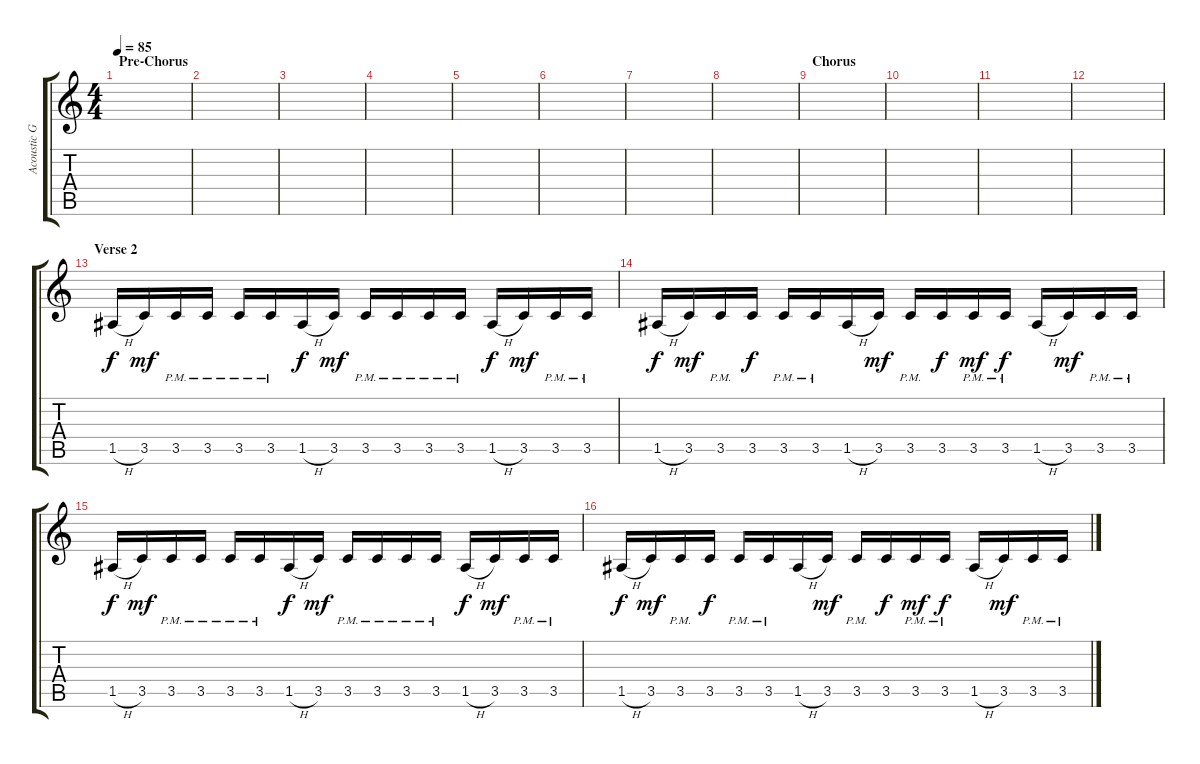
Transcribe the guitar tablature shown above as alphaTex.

\track ("Acoustic Guitar" "Acoustic G") {instrument acousticguitarsteel}
\staff {score tabs}
\tuning (E4 B3 G3 D3 A2 D2) {hide}
\ts (4 4)
\section ("" "Pre-Chorus")
\tempo 85
\clef g2
\ks c
|
|
|
|
|
|
|
|
\section ("" "Chorus")
|
|
|
|
\section ("" "Verse 2")
1.5{h}.16{dy f} 3.5.16{dy mf} 3.5{pm}.16 3.5{pm}.16 3.5{pm}.16 3.5{pm}.16 1.5{h}.16{dy f} 3.5.16{dy mf} 3.5{pm}.16 3.5{pm}.16 3.5{pm}.16 3.5{pm}.16 1.5{h}.16{dy f} 3.5.16{dy mf} 3.5{pm}.16 3.5{pm}.16 |
1.5{h}.16{dy f} 3.5.16{dy mf} 3.5{pm}.16 3.5.16{dy f} 3.5{pm}.16 3.5{pm}.16 1.5{h}.16 3.5.16{dy mf} 3.5{pm}.16 3.5.16{dy f} 3.5{pm}.16{dy mf} 3.5{pm}.16{dy f} 1.5{h}.16 3.5.16{dy mf} 3.5{pm}.16 3.5{pm}.16 |
1.5{h}.16{dy f} 3.5.16{dy mf} 3.5{pm}.16 3.5{pm}.16 3.5{pm}.16 3.5{pm}.16 1.5{h}.16{dy f} 3.5.16{dy mf} 3.5{pm}.16 3.5{pm}.16 3.5{pm}.16 3.5{pm}.16 1.5{h}.16{dy f} 3.5.16{dy mf} 3.5{pm}.16 3.5{pm}.16 |
1.5{h}.16{dy f} 3.5.16{dy mf} 3.5{pm}.16 3.5.16{dy f} 3.5{pm}.16 3.5{pm}.16 1.5{h}.16 3.5.16{dy mf} 3.5{pm}.16 3.5.16{dy f} 3.5{pm}.16{dy mf} 3.5{pm}.16{dy f} 1.5{h}.16 3.5.16{dy mf} 3.5{pm}.16 3.5{pm}.16
